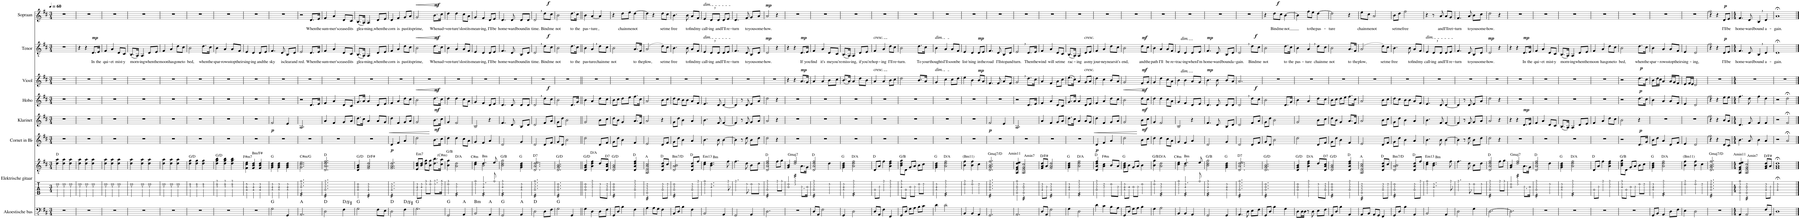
**kern	**harte	**kern	**kern	**kern	**dynam	**kern	**dynam	**kern	**dynam	**kern	**dynam	**kern	**text	**dynam	**kern	**text	**dynam
*part8	*part8	*part7	*part7	*part6	*part6	*part5	*part5	*part4	*part4	*part3	*part3	*part2	*part2	*part2	*part1	*part1	*part1
*staff9	*	*staff8	*staff7	*staff6	*staff6	*staff5	*staff5	*staff4	*staff4	*staff3	*staff3	*staff2	*staff2	*staff2	*staff1	*staff1	*staff1
*I"Akoestische bas	*	*I"Elektrische gitaar	*	*I"Cornet in Bb	*	*I"Klarinet	*	*I"Hobo	*	*I"Viool	*	*I"Tenor	*	*	*I"Sopraan	*	*
*I'Bas	*	*I'El. Git.	*	*	*	*I'Kl.	*	*	*	*I'Vl.	*	*I'T.	*	*	*I'Sop.	*	*
*	*	*stria6	*	*	*	*	*	*	*	*	*	*	*	*	*	*	*
*clefFv4	*	*	*clefGv2	*clefG2	*	*clefG2	*	*clefG2	*	*clefG2	*	*clefGv2	*	*	*clefG2	*	*
*	*	*	*	*ITrd1c2	*	*ITrd1c2	*	*	*	*	*	*	*	*	*	*	*
*k[f#c#]	*	*k[f#c#]	*k[f#c#]	*k[f#c#]	*	*k[f#c#]	*	*k[f#c#]	*	*k[f#c#]	*	*k[f#c#]	*	*	*k[f#c#]	*	*
*M3/4	*	*M3/4	*M3/4	*M3/4	*	*M3/4	*	*M3/4	*	*M3/4	*	*M3/4	*	*	*M3/4	*	*
*MM60	*	*MM60	*MM60	*MM60	*	*MM60	*	*MM60	*	*MM60	*	*MM60	*	*	*MM60	*	*
=1	=1	=1	=1	=1	=1	=1	=1	=1	=1	=1	=1	=1	=1	=1	=1	=1	=1
!	!	!	!LO:TX:a:t=D	!	!	!	!	!	!	!	!	!	!	!	!	!	!
2.r	.	4d\ 4a\	4d\ 4a\	2.r	.	2.r	.	2.r	.	2.r	.	2.r	.	.	2.r	.	.
.	.	4d\ 4a\	4d\ 4a\	.	.	.	.	.	.	.	.	.	.	.	.	.	.
.	.	4d\ 4a\	4d\ 4a\	.	.	.	.	.	.	.	.	.	.	.	.	.	.
=2	=2	=2	=2	=2	=2	=2	=2	=2	=2	=2	=2	=2	=2	=2	=2	=2	=2
2.r	.	4d\ 4a\	4d\ 4a\	2.r	.	2.r	.	2.r	.	2.r	.	4r	.	.	2.r	.	.
.	.	4d\ 4a\	4d\ 4a\	.	.	.	.	.	.	.	.	4r	.	.	.	.	.
!	!	!	!	!	!	!	!	!	!	!	!	!	!LO:LY:b	!LO:DY:a	!	!	!
.	.	4d\ 4a\	4d\ 4a\	.	.	.	.	.	.	.	.	8.D/L	In	mp	.	.	.
!	!	!	!	!	!	!	!	!	!	!	!	!	!LO:LY:b	!	!	!	!
.	.	.	.	.	.	.	.	.	.	.	.	16E/Jk	the	.	.	.	.
=3	=3	=3	=3	=3	=3	=3	=3	=3	=3	=3	=3	=3	=3	=3	=3	=3	=3
!	!	!	!	!	!	!	!	!	!	!	!	!	!LO:LY:b	!	!	!	!
2.r	.	4d\ 4a\	4d\ 4a\	2.r	.	2.r	.	2.r	.	2.r	.	4F#/	qui-	.	2.r	.	.
!	!	!	!	!	!	!	!	!	!	!	!	!	!LO:LY:b	!	!	!	!
.	.	4d\ 4a\	4d\ 4a\	.	.	.	.	.	.	.	.	4A/	-et	.	.	.	.
!	!	!	!	!	!	!	!	!	!	!	!	!	!LO:LY:b	!	!	!	!
.	.	4d\ 4a\	4d\ 4a\	.	.	.	.	.	.	.	.	8D/L	mist-	.	.	.	.
!	!	!	!	!	!	!	!	!	!	!	!	!	!LO:LY:b	!	!	!	!
.	.	.	.	.	.	.	.	.	.	.	.	8C#/J	-y	.	.	.	.
=4	=4	=4	=4	=4	=4	=4	=4	=4	=4	=4	=4	=4	=4	=4	=4	=4	=4
!	!	!	!	!	!	!	!	!	!	!	!	!	!LO:LY:b	!	!	!	!
2.r	.	4d\ 4a\	4d\ 4a\	2.r	.	2.r	.	2.r	.	2.r	.	(8.BB/L	morn-	.	2.r	.	.
.	.	.	.	.	.	.	.	.	.	.	.	16AA/Jk)	.	.	.	.	.
!	!	!	!	!	!	!	!	!	!	!	!	!	!LO:LY:b	!	!	!	!
.	.	4d\ 4a\	4d\ 4a\	.	.	.	.	.	.	.	.	4AA/	-ing	.	.	.	.
!	!	!	!	!	!	!	!	!	!	!	!	!	!LO:LY:b	!	!	!	!
.	.	4d\ 4a\	4d\ 4a\	.	.	.	.	.	.	.	.	8D/L	when	.	.	.	.
!	!	!	!	!	!	!	!	!	!	!	!	!	!LO:LY:b	!	!	!	!
.	.	.	.	.	.	.	.	.	.	.	.	8E/J	the	.	.	.	.
=5	=5	=5	=5	=5	=5	=5	=5	=5	=5	=5	=5	=5	=5	=5	=5	=5	=5
!	!	!	!	!	!	!	!	!	!	!	!	!	!LO:LY:b	!	!	!	!
2.r	.	4d\ 4a\	4d\ 4a\	2.r	.	2.r	.	2.r	.	2.r	.	4F#/	moon	.	2.r	.	.
!	!	!	!	!	!	!	!	!	!	!	!	!	!LO:LY:b	!	!	!	!
.	.	4d\ 4a\	4d\ 4a\	.	.	.	.	.	.	.	.	4A/	has	.	.	.	.
!	!	!	!	!	!	!	!	!	!	!	!	!	!LO:LY:b	!	!	!	!
.	.	4d\ 4a\	4d\ 4a\	.	.	.	.	.	.	.	.	8d\L	gone	.	.	.	.
!	!	!	!	!	!	!	!	!	!	!	!	!	!LO:LY:b	!	!	!	!
.	.	.	.	.	.	.	.	.	.	.	.	8c#\J	to	.	.	.	.
=6	=6	=6	=6	=6	=6	=6	=6	=6	=6	=6	=6	=6	=6	=6	=6	=6	=6
!	!	!	!LO:TX:a:t=G/D	!	!	!	!	!	!	!	!	!	!	!	!	!	!
!	!	!	!	!	!	!	!	!	!	!	!	!	!LO:LY:b	!	!	!	!
2.r	.	4d\ 4g\	4d\ 4g\	2.r	.	2.r	.	2.r	.	2.r	.	2B\	bed,	.	2.r	.	.
.	.	4d\ 4g\	4d\ 4g\	.	.	.	.	.	.	.	.	.	.	.	.	.	.
!	!	!	!	!	!	!	!	!	!	!	!	!	!LO:LY:b	!	!	!	!
.	.	4d\ 4g\	4d\ 4g\	.	.	.	.	.	.	.	.	8.d\L	when	.	.	.	.
!	!	!	!	!	!	!	!	!	!	!	!	!	!LO:LY:b	!	!	!	!
.	.	.	.	.	.	.	.	.	.	.	.	16c#\Jk	the	.	.	.	.
=7	=7	=7	=7	=7	=7	=7	=7	=7	=7	=7	=7	=7	=7	=7	=7	=7	=7
!	!	!	!LO:TX:a:t=G/D	!	!	!	!	!	!	!	!	!	!	!	!	!	!
!	!	!	!	!	!	!	!	!	!	!	!	!	!LO:LY:b	!	!	!	!
2.r	.	4d\ 4g\ 4b\	4d\ 4g\ 4b\	2.r	.	2.r	.	2.r	.	2.r	.	4B\	spar-	.	2.r	.	.
!	!	!	!	!	!	!	!	!	!	!	!	!	!LO:LY:b	!	!	!	!
.	.	4d\ 4g\ 4b\	4d\ 4g\ 4b\	.	.	.	.	.	.	.	.	4A/	-rows	.	.	.	.
!	!	!	!	!	!	!	!	!	!	!	!	!	!LO:LY:b	!	!	!	!
.	.	4d\ 4g\ 4b\	4d\ 4g\ 4b\	.	.	.	.	.	.	.	.	8A/L	stop	.	.	.	.
!	!	!	!	!	!	!	!	!	!	!	!	!	!LO:LY:b	!	!	!	!
.	.	.	.	.	.	.	.	.	.	.	.	8F#/J	their	.	.	.	.
=8	=8	=8	=8	=8	=8	=8	=8	=8	=8	=8	=8	=8	=8	=8	=8	=8	=8
!	!	!	!LO:TX:a:t=F#m7	!	!	!	!	!	!	!	!	!	!	!	!	!	!
!	!	!	!	!	!	!	!	!	!	!	!	!	!LO:LY:b	!	!	!	!
2.r	.	4F#\ 4c#\ 4e\	4F#\ 4c#\ 4e\	2.r	.	2.r	.	2.r	.	2.r	.	4E/	sing-	.	2.r	.	.
!	!	!	!LO:TX:a:t=Bm/F#	!	!	!	!	!	!	!	!	!	!	!	!	!	!
!	!	!	!	!	!	!	!	!	!	!	!	!	!LO:LY:b	!	!	!	!
.	.	4F#\ 4B\ 4d\	4F#/ 4B/ 4d/	.	.	.	.	.	.	.	.	4D/	-ing	.	.	.	.
!	!	!	!	!	!	!	!	!	!	!	!	!	!LO:LY:b	!	!	!	!
.	.	4F#\ 4B\ 4d\	4F#/ 4B/ 4d/	.	.	.	.	.	.	.	.	8D/L	and	.	.	.	.
!	!	!	!	!	!	!	!	!	!	!	!	!	!LO:LY:b	!	!	!	!
.	.	.	.	.	.	.	.	.	.	.	.	8E/J	the	.	.	.	.
=9	=9	=9	=9	=9	=9	=9	=9	=9	=9	=9	=9	=9	=9	=9	=9	=9	=9
!	!	!	!LO:TX:a:t=G	!	!	!	!	!	!	!	!	!	!	!	!	!	!
!	!	!	!	!	!	!	!LO:DY:b	!	!	!	!	!	!LO:LY:b	!	!	!	!
2GG\	G:maj	4G\ 4B\ 4d\	4G\ 4B\ 4d\	2.r	.	2f#/	p	2.r	.	2.r	.	4.F#/	sky	.	2.r	.	.
.	.	4G\ 4B\ 4d\	4G\ 4B\ 4d\	.	.	.	.	.	.	.	.	.	.	.	.	.	.
!	!	!	!	!	!	!	!	!	!	!	!	!	!LO:LY:b	!	!	!	!
.	.	.	.	.	.	.	.	.	.	.	.	8D/	is	.	.	.	.
!	!	!	!	!	!	!	!	!	!	!	!	!	!LO:LY:b	!	!	!	!
4GGG/	.	4G\ 4B\ 4d\	4G\ 4B\ 4d\	.	.	4e/	.	.	.	.	.	8BB/L	clear	.	.	.	.
!	!	!	!	!	!	!	!	!	!	!	!	!	!LO:LY:b	!	!	!	!
.	.	.	.	.	.	.	.	.	.	.	.	8D/J	and	.	.	.	.
=10	=10	=10	=10	=10	=10	=10	=10	=10	=10	=10	=10	=10	=10	=10	=10	=10	=10
!	!	!	!LO:TX:a:t=C#m/G	!	!	!	!	!	!	!	!	!	!	!	!	!	!
!	!	!	!	!	!	!	!	!	!	!	!	!	!LO:LY:b	!	!	!	!
2.AAA/	A:maj	2.G\ 2.c#\ 2.e\	2.G\ 2.c#\ 2.e\	2.r	.	2.A/	.	2r	.	2.r	.	2E/	red.	.	2r	.	.
!	!	!	!	!	!	!	!	!	!	!	!	!	!LO:LY:b	!	!	!LO:LY:b	!
.	.	.	.	.	.	.	.	8.d/L	.	.	.	8.D/L	When	.	8.d/L	When	.
!	!	!	!	!	!	!	!	!	!	!	!	!	!LO:LY:b	!	!	!LO:LY:b	!
.	.	.	.	.	.	.	.	16e/Jk	.	.	.	16E/Jk	the	.	16e/Jk	the	.
=11	=11	=11	=11	=11	=11	=11	=11	=11	=11	=11	=11	=11	=11	=11	=11	=11	=11
!	!	!	!LO:TX:a:t=D	!	!	!	!	!	!	!	!	!	!	!	!	!	!
!	!	!	!	!	!	!	!	!	!	!	!	!	!LO:LY:b	!	!	!LO:LY:b	!
2DD\	D:maj	2.D\ 2.A\ 2.d\ 2.f#\	2.D/ 2.A/ 2.d/ 2.f#/	2.r	.	4a/	.	4f#/	.	2.r	.	4F#/	sum-	.	4f#/	sum-	.
!	!	!	!	!	!	!	!	!	!	!	!	!	!LO:LY:b	!	!	!LO:LY:b	!
.	.	.	.	.	.	4f#/	.	4a/	.	.	.	4A/	-mer's	.	4a/	-mer's	.
!	!	!	!	!	!	!	!	!	!	!	!	!	!LO:LY:b	!	!	!LO:LY:b	!
4FF#\	D:maj/3	.	.	.	.	8g/L	.	8d/L	.	.	.	8D/L	ceased	.	8d/L	ceased	.
!	!	!	!	!	!	!	!	!	!	!	!	!	!LO:LY:b	!	!	!LO:LY:b	!
.	.	.	.	.	.	8a/J	.	8c#/J	.	.	.	8C#/J	its	.	8c#/J	its	.
=12	=12	=12	=12	=12	=12	=12	=12	=12	=12	=12	=12	=12	=12	=12	=12	=12	=12
!	!	!	!LO:TX:a:t=G/D	!	!	!	!	!	!	!	!	!	!	!	!	!	!
!	!	!	!	!	!	!	!	!	!	!	!	!	!LO:LY:b	!	!	!LO:LY:b	!
2GG\	G:maj	4D\ 4G\ 4B\	4D/ 4G/ 4B/	2.r	.	8.dd\L	.	8.g/L	.	2.r	.	(8.BB/L	glea-	.	(8.B/L	glea-	.
.	.	.	.	.	.	16cc#\Jk	.	16a/Jk	.	.	.	16AA/Jk)	.	.	16A/Jk)	.	.
!	!	!	!LO:TX:a:t=D/F#	!	!	!	!	!	!	!	!	!	!	!	!	!	!
!	!	!	!	!	!	!	!	!	!	!	!	!	!LO:LY:b	!	!	!LO:LY:b	!
.	.	2F#\ 2A\ 2d\	2F#/ 2A/ 2d/	.	.	4a/	.	4a/	.	.	.	4AA/	-ming,	.	4A/	-ming,	.
!	!	!	!	!	!	!	!	!	!	!	!	!	!LO:LY:b	!	!	!LO:LY:b	!
8FF#\L	.	.	.	.	.	8a/L	.	8d/L	.	.	.	8D/L	when	.	8d/L	when	.
!	!	!	!	!	!	!	!	!	!	!	!	!	!LO:LY:b	!	!	!LO:LY:b	!
8EE\J	.	.	.	.	.	8g/J	.	8e/J	.	.	.	8E/J	the	.	8e/J	the	.
=13	=13	=13	=13	=13	=13	=13	=13	=13	=13	=13	=13	=13	=13	=13	=13	=13	=13
!	!	!	!	!	!LO:HP:b	!	!	!	!	!	!	!	!LO:LY:b	!	!	!LO:LY:b	!
!	!	!	!	!	!LO:DY:n=1:b	!	!	!	!	!	!	!	!	!	!	!	!
2DD\	D:maj	2.F#\ 2.A\ 2.d\	2.F#/ 2.A/ 2.d/	4d/	< p	4dd\	.	4f#/	.	2.r	.	4F#/	corn	.	4d/	corn	.
!	!	!	!	!	!	!	!	!	!	!	!	!	!LO:LY:b	!	!	!LO:LY:b	!
.	.	.	.	4f#/	.	4f#/	.	4a/	.	.	.	4A/	is	.	4f#/	is	.
!	!	!	!	!	!	!	!	!	!	!	!	!	!LO:LY:b	!	!	!LO:LY:b	!
4FF#\	D:maj/3	.	.	4a/	.	8g/L	.	8dd\L	.	.	.	8d\L	past	.	8g/L	past	.
!	!	!	!	!	!	!	!	!	!	!	!	!	!LO:LY:b	!	!	!LO:LY:b	!
.	.	.	.	.	.	8a/J	.	8cc#\J	.	.	.	8c#\J	its	.	8a/J	its	.
.	.	.	.	.	[	.	.	.	.	.	.	.	.	.	.	.	.
=14	=14	=14	=14	=14	=14	=14	=14	=14	=14	=14	=14	=14	=14	=14	=14	=14	=14
!	!	!	!LO:TX:a:t=Em7	!	!	!	!	!	!	!	!	!	!	!	!	!	!
!	!	!	!	!	!	!	!	!	!LO:HP:b	!	!	!	!LO:LY:b	!LO:HP:b	!	!LO:LY:b	!LO:HP:b
2.GG\	G:maj	8E\ 8B\ 8d\L	8E/ 8B/ 8d/L	2dd\	.	2g/	.	2b\	<	2.r	.	2B\	prime,	<	2g/	prime,	<
.	.	8B\ 8d\J	8B/ 8d/J	.	.	.	.	.	.	.	.	.	.	.	.	.	.
.	.	8d\ 8g\L	8d\ 8g\L	.	.	.	.	.	.	.	.	.	.	.	.	.	.
.	.	8B\ 8g\J	8B\ 8g\J	.	.	.	.	.	.	.	.	.	.	.	.	.	.
!	!	!	!	!	!LO:DY:a	!	!LO:DY:a	!	!LO:DY:a	!	!	!	!LO:LY:b	!LO:DY:a	!	!LO:LY:b	!LO:DY:a
.	.	8.d\ 8.b\L	8.d\ 8.b\L	8.b\L	mf	8.b\L	mf	8.dd\L	mf	.	.	8.d\L	When	mf	8.b\L	When	mf
!	!	!	!LO:TX:a:t=(C#m)	!	!	!	!	!	!	!	!	!	!	!	!	!	!
!	!	!	!	!	!	!	!	!	!	!	!	!	!LO:LY:b	!	!	!LO:LY:b	!
.	.	16c#\ 16a\Jk	16c#\ 16a\Jk	16cc#\Jk	.	16cc#\Jk	.	16cc#\Jk	[	.	.	16c#\Jk	ad-	[	16cc#\Jk	ad-	[
=15	=15	=15	=15	=15	=15	=15	=15	=15	=15	=15	=15	=15	=15	=15	=15	=15	=15
!	!	!	!LO:TX:a:t=G/B	!	!	!	!	!	!	!	!	!	!	!	!	!	!
!	!	!	!	!	!	!	!	!	!	!	!	!	!LO:LY:b	!	!	!LO:LY:b	!
2GGG/	G:maj	4B\ 4g\	4B\ 4g\	4dd\	.	4g/	.	4dd\	.	2.r	.	4B\	-ven-	.	4dd\	-ven-	.
!	!	!	!LO:TX:a:t=D/A	!	!	!	!	!	!	!	!	!	!	!	!	!	!
!	!	!	!	!	!	!	!	!	!	!	!	!	!LO:LY:b	!	!	!LO:LY:b	!
.	.	2A\ 2d\	2A\ 2d\	4dd\	.	2f#/	.	4dd\	.	.	.	4A/	-ture's	.	4dd\	-ture's	.
!	!	!	!	!	!	!	!	!	!	!	!	!	!LO:LY:b	!	!	!LO:LY:b	!
4AAA/	A:maj	.	.	8cc#\L	.	.	.	8cc#\L	.	.	.	8A/L	lost	.	8cc#\L	lost	.
!	!	!	!	!	!	!	!	!	!	!	!	!	!LO:LY:b	!	!	!LO:LY:b	!
.	.	.	.	8a\J	.	.	.	8a\J	.	.	.	8F#/J	its	.	8a\J	its	.
=16	=16	=16	=16	=16	=16	=16	=16	=16	=16	=16	=16	=16	=16	=16	=16	=16	=16
*	*	*^	*^	*	*	*	*	*	*	*	*	*	*	*	*	*	*
!	!	!	!	!LO:TX:a:t=C#m	!	!	!	!	!	!	!	!	!	!	!	!	!	!	!
!	!LO:H:kt=m	!	!	!	!	!	!	!	!	!	!	!	!	!	!LO:LY:b	!	!	!LO:LY:b	!
2BBB/	B:min	4ryy	4c#\ 4e\	4ryy	4c#\ 4e\	4g/	.	2B/	.	4g/	.	2.r	.	4E/	mean-	.	4g/	mean-	.
!	!	!	!	!LO:TX:a:t=Bm	!	!	!	!	!	!	!	!	!	!	!	!	!	!	!
!	!	!	!	!	!	!	!	!	!	!	!	!	!	!	!LO:LY:b	!	!	!LO:LY:b	!
.	.	4.d/	2B\	4.d/	2B\	4f#/	.	.	.	4f#/	.	.	.	4D/	-ing,	.	4f#/	-ing,	.
!	!	!	!	!	!	!	!	!	!	!	!	!	!	!	!LO:LY:b	!	!	!LO:LY:b	!
4AAA/	A:maj	.	.	.	.	4a/	.	4r	.	8d/L	.	.	.	8D/L	I'll	.	8d/L	I'll	.
!	!	!	!	!	!	!	!	!	!	!	!	!	!	!	!LO:LY:b	!	!	!LO:LY:b	!
.	.	8e/	.	8e/	.	.	.	.	.	8e/J	.	.	.	8E/J	be	.	8e/J	be	.
*	*	*v	*v	*	*	*	*	*	*	*	*	*	*	*	*	*	*	*	*
*	*	*	*v	*v	*	*	*	*	*	*	*	*	*	*	*	*	*	*
=17	=17	=17	=17	=17	=17	=17	=17	=17	=17	=17	=17	=17	=17	=17	=17	=17	=17
!	!	!	!LO:TX:a:t=G/B	!	!	!	!	!	!	!	!	!	!	!	!	!	!
!	!	!	!	!	!	!	!	!	!	!	!	!	!LO:LY:b	!	!	!LO:LY:b	!
2GGG/	G:maj	2B\ 2d\ 2g\	2B\ 2d\ 2g\	2d/	.	4.f#/	.	4.d/	.	2.r	.	4.F#/	home-	.	4.d/	home-	.
!	!	!	!	!	!	!	!	!	!	!	!	!	!LO:LY:b	!	!	!LO:LY:b	!
.	.	.	.	.	.	8d/	.	8d/	.	.	.	8D/	-ward	.	8d/	-ward	.
!	!	!	!LO:TX:a:t=G	!	!	!	!	!	!	!	!	!	!	!	!	!	!
!	!	!	!	!	!	!	!	!	!	!	!	!	!LO:LY:b	!	!	!LO:LY:b	!
4AAA/	A:maj	4G\ 4B\ 4d\	4G\ 4B\ 4d\	4g/	.	8B/L	.	8d/L	.	.	.	8BB/L	bound	.	8d/L	bound	.
!	!	!	!	!	!	!	!	!	!	!	!	!	!LO:LY:b	!	!	!LO:LY:b	!
.	.	.	.	.	.	8d/J	.	8d/J	.	.	.	8D/J	in	.	8d/J	in	.
=18	=18	=18	=18	=18	=18	=18	=18	=18	=18	=18	=18	=18	=18	=18	=18	=18	=18
!	!	!	!LO:TX:a:t=D7	!	!	!	!	!	!	!	!	!	!	!	!	!	!
!	!	!	!	!	!	!	!	!	!	!	!	!	!LO:LY:b	!	!	!LO:LY:b	!
2DD\	D:maj	2.D\ 2.A\ 2.d\ 2.e\	2.D/ 2.A/ 2.d/ 2.e/	2d/	.	2d/	.	2d,/	.	2.r	.	2D,/	time.	.	2d,/	time.	.
!	!	!	!	!	!	!	!	!	!LO:DY:a	!	!	!	!LO:LY:b	!LO:DY:a	!	!LO:LY:b	!LO:DY:a
8DD\L	.	.	.	8d/L	.	8f#/L	.	8dd\L	f	.	.	8d\L	Bind	f	8dd\L	Bind	f
!	!	!	!	!	!	!	!	!	!	!	!	!	!LO:LY:b	!	!	!LO:LY:b	!
8FF#\J	.	.	.	8f#/J	.	8a/J	.	8cc#\J	.	.	.	8c#\J	me	.	8cc#\J	me	.
=19	=19	=19	=19	=19	=19	=19	=19	=19	=19	=19	=19	=19	=19	=19	=19	=19	=19
!	!	!	!LO:TX:a:t=G/D	!	!	!	!	!	!	!	!	!	!	!	!	!	!
!	!	!	!	!	!	!	!	!	!	!	!	!	!LO:LY:b	!	!	!LO:LY:b	!
2GG\	G:maj	2.D\ 2.G\ 2.B\	2.D/ 2.G/ 2.B/	8g/L	.	8g\L	.	2b\	.	2.r	.	2B\	not	.	2b\	not	.
.	.	.	.	8d/J	.	8dd\J	.	.	.	.	.	.	.	.	.	.	.
.	.	.	.	2b\	.	2b\	.	.	.	.	.	.	.	.	.	.	.
!	!	!	!	!	!	!	!	!	!	!	!	!	!LO:LY:b	!	!	!LO:LY:b	!
4GGG/	.	.	.	.	.	.	.	8.d/L	.	.	.	8.d\L	to	.	8.dd\L	to	.
!	!	!	!	!	!	!	!	!	!	!	!	!	!LO:LY:b	!	!	!LO:LY:b	!
.	.	.	.	.	.	.	.	16g/Jk	.	.	.	16c#\Jk	the	.	16cc#\Jk	the	.
=20||	=20||	=20||	=20||	=20||	=20||	=20||	=20||	=20||	=20||	=20||	=20||	=20||	=20||	=20||	=20||	=20||	=20||
!	!	!	!LO:TX:a:t=G/D	!	!	!	!	!	!	!	!	!	!	!	!	!	!
!	!	!	!	!	!	!	!	!	!	!	!	!	!LO:LY:b	!	!	!LO:LY:b	!
4GG\	.	4D\ 4G\ 4B\	4D/ 4G/ 4B/	2dd\	.	2g/	.	4b\	.	2.r	.	4B\	pas-	.	4b\	pas-	.
!	!	!	!LO:TX:a:t=D/A	!	!	!	!	!	!	!	!	!	!	!	!	!	!
!	!	!	!	!	!	!	!	!	!	!	!	!	!LO:LY:b	!	!	!LO:LY:b	!
4DD\	.	4A\ 4d\ 4f#\	4A\ 4d\ 4f#\	.	.	.	.	4a/	.	.	.	4A,/	-ture	.	[4a/	ture	.
!	!	!	!	!	!	!	!	!	!	!	!	!	!LO:LY:b	!	!	!	!
8DD\L	.	8d\L	8d/L	8d/L	.	8b\L	.	8dd\L	.	.	.	8d\L	chain	.	4a/]	.	.
!	!	!	!LO:TX:a:t=D7	!	!	!	!	!	!	!	!	!	!	!	!	!	!
!	!	!	!	!	!	!	!	!	!	!	!	!	!LO:LY:b	!	!	!	!
8FF#\J	.	8D\ 8A\ 8c#\J	8D/ 8A/ 8c#/J	8f#/J	.	8cc#\J	.	8cc#\J	.	.	.	8c#\J	me	.	.	.	.
=21	=21	=21	=21	=21	=21	=21	=21	=21	=21	=21	=21	=21	=21	=21	=21	=21	=21
!	!	!	!LO:TX:a:t=G/D	!	!	!	!	!	!	!	!	!	!	!	!	!	!
!	!	!	!	!	!	!	!	!	!	!	!	!	!LO:LY:b	!	!	!	!
8GGG/L	.	2D\ 2G\ 2B\	2D/ 2G/ 2B/	8g\L	.	8dd\L	.	8b\L	.	2.r	.	2B\	not	.	4r	.	.
8DD/J	.	.	.	8dd\J	.	8b\J	.	8cc#\J	.	.	.	.	.	.	.	.	.
!	!	!	!	!	!	!	!	!	!	!	!	!	!	!	!	!LO:LY:b	!
4BB\	.	.	.	4b\	.	4g/	.	8dd\L	.	.	.	.	.	.	8dd\L	chain	.
!	!	!	!	!	!	!	!	!	!	!	!	!	!	!	!	!LO:LY:b	!
.	.	.	.	.	.	.	.	8ee\J	.	.	.	.	.	.	8ee\J	me	.
!	!	!	!LO:TX:a:t=D	!	!	!	!	!	!	!	!	!	!	!	!	!	!
!	!	!	!	!	!	!	!	!	!	!	!	!	!LO:LY:b	!	!	!LO:LY:b	!
4FF#\	.	4D\ 4A\ 4d\ 4f#\	4D/ 4A/ 4d/ 4f#/	4f#/	.	8.a/L	.	8.ff#\L	.	.	.	8.A/L	to	.	[4dd\	not	.
!	!	!	!	!	!	!	!	!	!	!	!	!	!LO:LY:b	!	!	!	!
.	.	.	.	.	.	16f#/Jk	.	16cc#\Jk	.	.	.	16F#/Jk	the	.	.	.	.
=22	=22	=22	=22	=22	=22	=22	=22	=22	=22	=22	=22	=22	=22	=22	=22	=22	=22
!	!	!	!LO:TX:a:t=A	!	!	!	!	!	!	!	!	!	!	!	!	!	!
!	!	!	!	!	!	!	!	!	!	!	!	!	!LO:LY:b	!	!	!	!
4AA\	.	2AA\ 2E\ 2A\ 2c#\	2AA/ 2E/ 2A/ 2c#/	2e/	.	2a/	.	2a/	.	2.r	.	(2A/	plow,	.	4dd\]	.	.
8AA\L	.	.	.	.	.	.	.	.	.	.	.	.	.	.	4r	.	.
8GG\J	.	.	.	.	.	.	.	.	.	.	.	.	.	.	.	.	.
!	!	!	!LO:TX:a:t=D	!	!	!	!	!	!	!	!	!	!	!	!	!	!
!	!	!	!	!	!	!	!	!	!	!	!	!	!LO:LY:b	!	!	!LO:LY:b	!
4FF#\	.	8D\ 8A\ 8d\L	8D/ 8A/ 8d/L	8d/L	.	4r	.	8b\L	.	.	.	8d\L)	set	.	8dd\L	set	.
!	!	!	!	!	!	!	!	!	!	!	!	!	!LO:LY:b	!	!	!LO:LY:b	!
.	.	8c#\J	8c#/J	8f#/J	.	.	.	8cc#\J	.	.	.	8c#\J	me	.	8cc#\J	me	.
=23	=23	=23	=23	=23	=23	=23	=23	=23	=23	=23	=23	=23	=23	=23	=23	=23	=23
!	!	!	!LO:TX:a:t=Bm7/D	!	!	!	!	!	!	!	!	!	!	!	!	!	!
!	!	!	!	!	!	!	!	!	!	!	!	!	!LO:LY:b	!	!	!LO:LY:b	!
8BBB/L	.	2D\ 2A\ 2B\	2D/ 2A/ 2B/	8g\L	.	8g\L	.	8dd\L	.	2.r	.	4.B\	free	.	4.b\	free	.
8DD/J	.	.	.	8dd\J	.	8dd\J	.	8cc#\J	.	.	.	.	.	.	.	.	.
4BB\	.	.	.	4b\	.	4b\	.	8b\L	.	.	.	.	.	.	.	.	.
!	!	!	!	!	!	!	!	!	!	!	!	!	!LO:LY:b	!	!	!LO:LY:b	!
.	.	.	.	.	.	.	.	8b\J	.	.	.	8B\	to	.	8b\	to	.
!	!	!	!LO:TX:a:t=D	!	!	!	!	!	!	!	!	!	!	!	!	!	!
!	!	!	!	!	!	!	!	!	!	!	!	!	!LO:LY:b	!	!	!LO:LY:b	!
4FF#\	.	8D\ 8A\ 8d\L	8D/ 8A/ 8d/L	4a/	.	4a/	.	8a/L	.	.	.	8A/L	find	.	8a/L	find	.
!	!	!	!	!	!	!	!	!	!	!	!	!	!LO:LY:b	!	!	!LO:LY:b	!
.	.	8f#\J	8f#/J	.	.	.	.	8f#/J	.	.	.	8F#/J	my	.	8f#/J	my	.
=24	=24	=24	=24	=24	=24	=24	=24	=24	=24	=24	=24	=24	=24	=24	=24	=24	=24
!	!	!	!	!	!	!	!	!	!	!	!	!	!	!	!LO:TX:a:i:t=dim.	!	!
!	!	!	!	!	!	!	!	!	!	!	!	!LO:TX:a:i:t=dim.	!	!	!	!	!
!	!	!	!LO:TX:a:t=Em13	!	!	!	!	!	!	!	!	!	!	!	!	!	!
!	!	!	!	!	!	!	!	!	!	!	!	!	!LO:LY:b	!	!	!LO:LY:b	!
2BBB/	.	4c#\ 4e\	4c#\ 4e\	4.b\	.	4.b\	.	4.e/	.	2.r	.	4E/	call-	.	4e/	call-	.
!	!	!	!LO:TX:a:t=Bm	!	!	!	!	!	!	!	!	!	!	!	!	!	!
!	!	!	!	!	!	!	!	!	!	!	!	!	!LO:LY:b	!	!	!LO:LY:b	!
.	.	4.B\ 4.d\	4.B\ 4.d\	.	.	.	.	.	.	.	.	8D,/L	-ing	.	8d,/L	-ing	.
!	!	!	!	!	!	!	!	!	!	!	!	!	!LO:LY:b	!	!	!LO:LY:b	!
.	.	.	.	8b\	.	8f#/	.	8d/	.	.	.	8D/J	and	.	8d/J	and	.
!	!	!	!	!	!	!	!	!	!	!	!	!	!LO:LY:b	!	!	!LO:LY:b	!
4AAA/	.	.	.	[4b\	.	[4f#/	.	[4d/	.	.	.	8D/L	I'll	.	8d/L	I'll	.
!	!	!	!	!	!	!	!	!	!	!	!	!	!LO:LY:b	!	!	!LO:LY:b	!
.	.	8f#\	8f#\	.	.	.	.	.	.	.	.	8E/J	re-	.	8e/J	re-	.
=25	=25	=25	=25	=25	=25	=25	=25	=25	=25	=25	=25	=25	=25	=25	=25	=25	=25
!	!	!	!	!	!	!	!	!	!	!	!	!	!LO:LY:b	!	!	!LO:LY:b	!
2GGG/	.	4.f#\	4.f#\	4b\]	.	4f#/]	.	4d/]	.	2.r	.	4.F#/	-turn	.	4.d/	-turn	.
.	.	.	.	8r	.	8r	.	8r	.	.	.	.	.	.	.	.	.
!	!	!	!	!	!	!	!	!	!	!	!	!	!LO:LY:b	!	!	!LO:LY:b	!
.	.	8d\	8d\	8dd\	.	8f#/	.	8d/	.	.	.	8D/	to	.	8f#/	to	.
!	!	!	!	!	!	!	!	!	!	!	!	!	!LO:LY:b	!	!	!LO:LY:b	!
4AAA/	.	8B\L	8B\L	8b\L	.	8g/L	.	8e/L	.	.	.	8BB/L	you	.	8g/L	you	.
!	!	!	!	!	!	!	!	!	!	!	!	!	!LO:LY:b	!	!	!LO:LY:b	!
.	.	8d\J	8d\J	8dd\J	.	8a/J	.	8a/J	.	.	.	8D/J	some-	.	8a/J	some-	.
=26	=26	=26	=26	=26	=26	=26	=26	=26	=26	=26	=26	=26	=26	=26	=26	=26	=26
!	!	!	!LO:TX:a:t=D	!	!	!	!	!	!	!	!	!	!	!	!	!	!
!	!	!	!	!	!	!	!	!	!	!	!	!	!LO:LY:b	!LO:DY:a	!	!LO:LY:b	!LO:DY:a
2.DD\	.	2D\ 2A\ 2d\ 2f#\	2D/ 2A/ 2d/ 2f#/	2dd\	.	2a/	.	2dd\	.	2.r	.	2D/	-how.	mp	2a/	-how.	mp
.	.	8f#\L	8f#\L	4r	.	4r	.	4r	.	.	.	4r	.	.	4r	.	.
.	.	8g\J	8g\J	.	.	.	.	.	.	.	.	.	.	.	.	.	.
=27	=27	=27	=27	=27	=27	=27	=27	=27	=27	=27	=27	=27	=27	=27	=27	=27	=27
*	*	*^	*^	*	*	*	*	*	*	*	*	*	*	*	*	*	*
!	!	!	!	!LO:TX:a:t=Gmaj7	!	!	!	!	!	!	!	!	!	!	!	!	!	!	!
2.r	.	4G/ 4B/	2ryy	4G/ 4B/	2ryy	2.r	.	2.r	.	2.r	.	4r	.	4r	.	.	2.r	.	.
.	.	2d/ 2f#/	.	2d/ 2f#/	.	.	.	.	.	.	.	4r	.	4r	.	.	.	.	.
!	!	!	!	!	!	!	!	!	!	!	!	!	!LO:DY:a	!	!LO:LY:b	!LO:DY:a	!	!	!
.	.	.	8.A\L	.	8.A\L	.	.	.	.	.	.	8.a/L	mp	8.D/L	If	mp	.	.	.
!	!	!	!	!	!	!	!	!	!	!	!	!	!	!	!LO:LY:b	!	!	!	!
.	.	.	16G\Jk	.	16G\Jk	.	.	.	.	.	.	16g/Jk	.	16E/Jk	you	.	.	.	.
=28	=28	=28	=28	=28	=28	=28	=28	=28	=28	=28	=28	=28	=28	=28	=28	=28	=28	=28	=28
!	!	!	!	!LO:TX:a:t=D	!	!	!	!	!	!	!	!	!	!	!	!	!	!	!
!	!	!	!	!	!	!	!	!	!	!	!	!	!	!	!LO:LY:b	!	!	!	!
*	*	*v	*v	*	*	*	*	*	*	*	*	*	*	*	*	*	*	*	*
*	*	*	*v	*v	*	*	*	*	*	*	*	*	*	*	*	*	*	*
8DD/L	.	2D\ 2A\ 2d\ 2f#\	2D/ 2A/ 2d/ 2f#/	2.r	.	2.r	.	2.r	.	4a/	.	4F#/	find	.	2.r	.	.
8AAA/J	.	.	.	.	.	.	.	.	.	.	.	.	.	.	.	.	.
!	!	!	!	!	!	!	!	!	!	!	!	!	!LO:LY:b	!	!	!	!
2FF#\	.	.	.	.	.	.	.	.	.	4a/	.	4A/	it's	.	.	.	.
!	!	!	!	!	!	!	!	!	!	!	!	!	!LO:LY:b	!	!	!	!
.	.	4d\	4d\	.	.	.	.	.	.	8b\L	.	8D/L	me	.	.	.	.
!	!	!	!	!	!	!	!	!	!	!	!	!	!LO:LY:b	!	!	!	!
.	.	.	.	.	.	.	.	.	.	8cc#\J	.	8C#/J	you're	.	.	.	.
=29	=29	=29	=29	=29	=29	=29	=29	=29	=29	=29	=29	=29	=29	=29	=29	=29	=29
!	!	!	!LO:TX:a:t=G	!	!	!	!	!	!	!	!	!	!	!	!	!	!
!	!	!	!	!	!	!	!	!	!	!	!	!	!LO:LY:b	!	!	!	!
4GGG/	.	4G\ 4B\ 4d\	4G\ 4B\ 4d\	2.r	.	2.r	.	2.r	.	(8.b/L	.	(8.BB/L	miss-	.	2.r	.	.
.	.	.	.	.	.	.	.	.	.	16a/Jk)	.	16AA/Jk)	.	.	.	.	.
!	!	!	!LO:TX:a:t=D/A	!	!	!	!	!	!	!	!	!	!	!	!	!	!
!	!	!	!	!	!	!	!	!	!	!	!	!	!LO:LY:b	!	!	!	!
2DD\	.	2A\ 2d\ 2f#\	2A\ 2d\ 2f#\	.	.	.	.	.	.	4a/	.	4AA/	-ing,	.	.	.	.
!	!	!	!	!	!	!	!	!	!	!	!	!	!LO:LY:b	!	!	!	!
.	.	.	.	.	.	.	.	.	.	8dd\L	.	8D/L	if	.	.	.	.
!	!	!	!	!	!	!	!	!	!	!	!	!	!LO:LY:b	!	!	!	!
.	.	.	.	.	.	.	.	.	.	8b\J	.	8E/J	you're	.	.	.	.
=30	=30	=30	=30	=30	=30	=30	=30	=30	=30	=30	=30	=30	=30	=30	=30	=30	=30
!	!	!	!	!	!	!	!	!	!	!	!	!LO:TX:a:i:t=cresc.	!	!	!	!	!
!	!	!	!	!	!	!	!	!	!	!LO:TX:a:i:t=cresc.	!	!	!	!	!	!	!
!	!	!	!LO:TX:a:t=D	!	!	!	!	!	!	!	!	!	!	!	!	!	!
!	!	!	!	!	!	!	!	!	!	!	!	!	!LO:LY:b	!	!	!	!
8DD/L	.	8D\L	8D/L	2.r	.	2.r	.	2.r	.	4a/	.	4F#/	hop-	.	2.r	.	.
8AAA/J	.	8A\J	8A/J	.	.	.	.	.	.	.	.	.	.	.	.	.	.
!	!	!	!	!	!	!	!	!	!	!	!	!	!LO:LY:b	!	!	!	!
4FF#\	.	4f#\	4f#\	.	.	.	.	.	.	4a/	.	4A/	-ing	.	.	.	.
!	!	!	!	!	!	!	!	!	!	!	!	!	!LO:LY:b	!	!	!	!
4FFF#/	.	4A\ 4d\ 4f#\	4A\ 4d\ 4f#\	.	.	.	.	.	.	8b\L	.	8d\L	I'll	.	.	.	.
!	!	!	!	!	!	!	!	!	!	!	!	!	!LO:LY:b	!	!	!	!
.	.	.	.	.	.	.	.	.	.	8cc#\J	.	8c#\J	re-	.	.	.	.
=31	=31	=31	=31	=31	=31	=31	=31	=31	=31	=31	=31	=31	=31	=31	=31	=31	=31
!	!	!	!LO:TX:a:t=G/B	!	!	!	!	!	!	!	!	!	!	!	!	!	!
!	!	!	!	!	!	!	!	!	!	!	!	!	!LO:LY:b	!	!	!	!
8GGG/L	.	8B\ 8d\ 8g\L	8B\ 8d\ 8g\L	2.r	.	2.r	.	2.r	.	2dd\	.	2B\	-turn.	.	2.r	.	.
8DD/J	.	8D\J	8D\J	.	.	.	.	.	.	.	.	.	.	.	.	.	.
8GG\L	.	8G\L	8G/L	.	.	.	.	.	.	.	.	.	.	.	.	.	.
8AA\J	.	8A\J	8A/J	.	.	.	.	.	.	.	.	.	.	.	.	.	.
!	!	!	!	!	!	!	!	!	!	!	!	!	!LO:LY:b	!	!	!	!
8BB\L	.	8B\L	8B\L	.	.	.	.	.	.	8.b/L	.	8.d\L	To	.	.	.	.
8C#\J	.	8c#\J	8c#\J	.	.	.	.	.	.	.	.	.	.	.	.	.	.
!	!	!	!	!	!	!	!	!	!	!	!	!	!LO:LY:b	!	!	!	!
.	.	.	.	.	.	.	.	.	.	16a/Jk	.	16c#\Jk	your	.	.	.	.
=32	=32	=32	=32	=32	=32	=32	=32	=32	=32	=32	=32	=32	=32	=32	=32	=32	=32
!	!	!	!	!	!	!	!	!	!	!	!	!LO:TX:a:i:t=dim.	!	!	!	!	!
!	!	!	!	!	!	!	!	!	!	!LO:TX:a:i:t=dim.	!	!	!	!	!	!	!
!	!	!	!LO:TX:a:t=G	!	!	!	!	!	!	!	!	!	!	!	!	!	!
!	!	!	!	!	!	!	!	!	!	!	!	!	!LO:LY:b	!	!	!	!
4D\	.	4G\ 4B\ 4d\	4G\ 4B\ 4d\	2.r	.	2.r	.	2.r	.	4g/	.	4B\	thoughts	.	2.r	.	.
!	!	!	!LO:TX:a:t=D/A	!	!	!	!	!	!	!	!	!	!	!	!	!	!
!	!	!	!	!	!	!	!	!	!	!	!	!	!LO:LY:b	!	!	!	!
2D\	.	2A\ 2d\ 2f#\	2A\ 2d\ 2f#\	.	.	.	.	.	.	4cc#\	.	4A/	I'll	.	.	.	.
!	!	!	!	!	!	!	!	!	!	!	!	!	!LO:LY:b	!	!	!	!
.	.	.	.	.	.	.	.	.	.	8cc#\L	.	8A/L	soon	.	.	.	.
!	!	!	!	!	!	!	!	!	!	!	!	!	!LO:LY:b	!	!	!	!
.	.	.	.	.	.	.	.	.	.	8dd\J	.	8F#/J	be	.	.	.	.
=33	=33	=33	=33	=33	=33	=33	=33	=33	=33	=33	=33	=33	=33	=33	=33	=33	=33
!	!	!	!LO:TX:a:t=(Bm11)	!	!	!	!	!	!	!	!	!	!	!	!	!	!
!	!	!	!	!	!	!	!	!	!	!	!	!	!LO:LY:b	!	!	!	!
4BBB/	.	4B\ 4f#\	4B\ 4f#\	2.r	.	2.r	.	2.r	.	4ee\	.	4E/	list-	.	2.r	.	.
!	!	!	!	!	!	!	!	!	!	!	!	!	!LO:LY:b	!	!	!	!
4BBB/	.	4B\ 4f#\	4B\ 4f#\	.	.	.	.	.	.	4b\	.	4D/	-'ning	.	.	.	.
!	!	!	!	!	!	!	!	!	!	!	!LO:DY:a	!	!LO:LY:b	!LO:DY:a	!	!	!
4AAA/	.	4c#\	4c#\	.	.	.	.	.	.	8b/L	mp	8D/L	in	mp	.	.	.
!	!	!	!	!	!	!	!	!	!	!	!	!	!LO:LY:b	!	!	!	!
.	.	.	.	.	.	.	.	.	.	8a/J	.	8E/J	the	.	.	.	.
=34	=34	=34	=34	=34	=34	=34	=34	=34	=34	=34	=34	=34	=34	=34	=34	=34	=34
!	!	!	!LO:TX:a:t=Gmaj7/D	!	!	!	!	!	!	!	!	!	!	!	!	!	!
!	!	!	!	!	!	!	!LO:DY:b	!	!	!	!	!	!LO:LY:b	!	!	!	!
2.GGG/	.	2.D\ 2.G\ 2.B\ 2.f#\	2.D/ 2.G/ 2.B/ 2.f#/	2.r	.	2f#/	p	2.r	.	4.f#/	.	4.F#/	road	.	2.r	.	.
!	!	!	!	!	!	!	!	!	!	!	!	!	!LO:LY:b	!	!	!	!
.	.	.	.	.	.	.	.	.	.	8f#/	.	8D/	I'll	.	.	.	.
!	!	!	!	!	!	!	!	!	!	!	!	!	!LO:LY:b	!	!	!	!
.	.	.	.	.	.	4e/	.	.	.	8a/L	.	8BB/L	stop	.	.	.	.
!	!	!	!	!	!	!	!	!	!	!	!	!	!LO:LY:b	!	!	!	!
.	.	.	.	.	.	.	.	.	.	8f#/J	.	8D/J	and	.	.	.	.
=35	=35	=35	=35	=35	=35	=35	=35	=35	=35	=35	=35	=35	=35	=35	=35	=35	=35
!	!	!	!LO:TX:a:t=Amin11	!	!	!	!	!	!	!	!	!	!	!	!	!	!
!	!	!	!	!	!	!	!	!	!	!	!	!	!LO:LY:b	!	!	!	!
2.AAA/	.	4AA\ 4E\ 4G\ 4d\ 4e\	4AA/ 4E/ 4G/ 4d/ 4e/	2.r	.	2.A/	.	2r	.	2g,/	.	2E,/	turn.	.	2.r	.	.
!	!	!	!LO:TX:a:t=Amin7	!	!	!	!	!	!	!	!	!	!	!	!	!	!
.	.	2AA\ 2E\ 2G\ 2c#\	2AA/ 2E/ 2G/ 2c#/	.	.	.	.	.	.	.	.	.	.	.	.	.	.
!	!	!	!	!	!	!	!	!	!	!	!	!	!LO:LY:b	!	!	!	!
.	.	.	.	.	.	.	.	8.d/L	.	8.dd\L	.	8.D/L	Then	.	.	.	.
!	!	!	!	!	!	!	!	!	!	!	!	!	!LO:LY:b	!	!	!	!
.	.	.	.	.	.	.	.	16e/Jk	.	16cc#\Jk	.	16E/Jk	the	.	.	.	.
=36	=36	=36	=36	=36	=36	=36	=36	=36	=36	=36	=36	=36	=36	=36	=36	=36	=36
!	!	!	!LO:TX:a:t=D/F#	!	!	!	!	!	!	!	!	!	!	!	!	!	!
!	!	!	!	!	!	!	!	!	!	!	!	!	!LO:LY:b	!	!	!	!
8DD/L	.	8F#\ 8A\ 8d\L	8F#/ 8A/ 8d/L	2.r	.	4a/	.	4f#/	.	4a/	.	4F#/	wind	.	2.r	.	.
8AAA/J	.	8A\J	8A/J	.	.	.	.	.	.	.	.	.	.	.	.	.	.
!	!	!	!	!	!	!	!	!	!	!	!	!	!LO:LY:b	!	!	!	!
2FF#\	.	2F#\ 2A\ 2d\	2F#/ 2A/ 2d/	.	.	4f#/	.	4a/	.	4f#/	.	4A/	will	.	.	.	.
!	!	!	!	!	!	!	!	!	!	!	!	!	!LO:LY:b	!	!	!	!
.	.	.	.	.	.	8g/L	.	8d/L	.	8a\L	.	8D/L	set	.	.	.	.
!	!	!	!	!	!	!	!	!	!	!	!	!	!LO:LY:b	!	!	!	!
.	.	.	.	.	.	8a/J	.	8c#/J	.	8cc#\J	.	8C#/J	me	.	.	.	.
=37	=37	=37	=37	=37	=37	=37	=37	=37	=37	=37	=37	=37	=37	=37	=37	=37	=37
!	!	!	!LO:TX:a:t=G	!	!	!	!	!	!	!	!	!	!	!	!	!	!
!	!	!	!	!	!	!	!	!	!	!	!	!	!LO:LY:b	!	!	!	!
4GG\	.	4G\ 4B\ 4d\	4G\ 4B\ 4d\	2.r	.	8.dd\L	.	8.g/L	.	(8.ee\L	.	(8.BB/L	rac-	.	2.r	.	.
.	.	.	.	.	.	16cc#\Jk	.	16a/Jk	.	16cc#\Jk)	.	16AA/Jk)	.	.	.	.	.
!	!	!	!LO:TX:a:t=D/A	!	!	!	!	!	!	!	!	!	!	!	!	!	!
!	!	!	!	!	!	!	!	!	!	!	!	!	!LO:LY:b	!	!	!	!
2DD\	.	2A\ 2d\ 2f#\	2A\ 2d\ 2f#\	.	.	4a/	.	4a/	.	4a/	.	4AA/	-ing	.	.	.	.
!	!	!	!	!	!	!	!	!	!	!	!	!LO:TX:a:i:t=cresc.	!	!	!	!	!
!	!	!	!	!	!	!	!	!	!	!LO:TX:a:i:t=cresc.	!	!	!	!	!	!	!
!	!	!	!	!	!	!	!	!	!	!	!	!	!LO:LY:b	!	!	!	!
.	.	.	.	.	.	8a/L	.	8d/L	.	8g/L	.	8D/L	as	.	.	.	.
!	!	!	!	!	!	!	!	!	!	!	!	!	!LO:LY:b	!	!	!	!
.	.	.	.	.	.	8g/J	.	8e/J	.	8a/J	.	8E/J	my	.	.	.	.
=38	=38	=38	=38	=38	=38	=38	=38	=38	=38	=38	=38	=38	=38	=38	=38	=38	=38
!	!	!	!LO:TX:a:t=D	!	!	!	!	!	!	!	!	!	!	!	!	!	!
!	!	!	!	!	!LO:HP:b	!	!	!	!	!	!	!	!LO:LY:b	!	!	!	!
!	!	!	!	!	!LO:DY:n=1:b	!	!	!	!	!	!	!	!	!	!	!	!
4D\	.	4D\ 4A\ 4d\ 4f#\	4D/ 4A/ 4d/ 4f#/	4d/	< p	4dd\	.	4f#/	.	4dd\	.	4F#/	jour-	.	2.r	.	.
!	!	!	!LO:TX:a:t=F#m	!	!	!	!	!	!	!	!	!	!	!	!	!	!
!	!	!	!	!	!	!	!	!	!	!	!	!	!LO:LY:b	!	!	!	!
4C#\	.	4A\ 4c#\	4A\ 4c#\	4f#/	.	4f#/	.	4a/	.	4cc#\	.	4A/	-ney	.	.	.	.
!	!	!	!	!	!	!	!	!	!	!	!	!	!LO:LY:b	!	!	!	!
8BB\L	.	8B\L	8B/L	4a/	.	8g/L	.	8dd\L	.	8b/L	.	8d\L	nears	.	.	.	.
!	!	!	!	!	!	!	!	!	!	!	!	!	!LO:LY:b	!	!	!	!
8AA\J	.	8A\J	8A/J	.	.	8a/J	.	8cc#\J	.	8a/J	.	8c#\J	it's	.	.	.	.
.	.	.	.	.	[	.	.	.	.	.	.	.	.	.	.	.	.
=39	=39	=39	=39	=39	=39	=39	=39	=39	=39	=39	=39	=39	=39	=39	=39	=39	=39
!	!	!	!LO:TX:a:t=G	!	!	!	!	!	!	!	!	!	!	!	!	!	!
!	!	!	!	!	!	!	!	!	!LO:HP:b	!	!	!	!LO:LY:b	!	!	!	!
8GGG/L	.	8G\ 8B\ 8d\L	8G\ 8B\ 8d\L	2dd\	.	2g/	.	2b\	<	2g/	.	2B\	end,	.	2.r	.	.
8DD/J	.	8B\J	8B\J	.	.	.	.	.	.	.	.	.	.	.	.	.	.
8GG\L	.	8G\L	8G/L	.	.	.	.	.	.	.	.	.	.	.	.	.	.
8AA\J	.	8A\J	8A/J	.	.	.	.	.	.	.	.	.	.	.	.	.	.
!	!	!	!	!	!LO:DY:a	!	!LO:DY:a	!	!LO:DY:a	!	!LO:DY:a	!	!LO:LY:b	!LO:DY:a	!	!	!
4BB\	.	4B\	4B\	8b\L	mf	8b\L	mf	8dd\L	mf	8f#/L	mf	8d\L	and	mf	.	.	.
!	!	!	!	!	!	!	!	!	!	!	!	!	!LO:LY:b	!	!	!	!
.	.	.	.	8cc#\J	.	8cc#\J	.	8cc#\J	[	8g/J	.	8c#\J	the	.	.	.	.
=40	=40	=40	=40	=40	=40	=40	=40	=40	=40	=40	=40	=40	=40	=40	=40	=40	=40
!	!	!	!LO:TX:a:t=G/B	!	!	!	!	!	!	!	!	!	!	!	!	!	!
!	!	!	!	!	!	!	!	!	!	!	!	!	!LO:LY:b	!	!	!	!
4GG\	.	4B\ 4g\	4B\ 4g\	4dd\	.	4g/	.	4dd\	.	4g/	.	4B\	path	.	2.r	.	.
!	!	!	!LO:TX:a:t=D/A	!	!	!	!	!	!	!	!	!	!	!	!	!	!
!	!	!	!	!	!	!	!	!	!	!	!	!	!LO:LY:b	!	!	!	!
2AA\	.	2A\ 2d\	2A\ 2d\	4dd\	.	2f#/	.	4dd\	.	4dd\	.	4A/	I'll	.	.	.	.
!	!	!	!	!	!	!	!	!	!	!	!	!	!LO:LY:b	!	!	!	!
.	.	.	.	8cc#\L	.	.	.	8cc#\L	.	8cc#\L	.	8A/L	be	.	.	.	.
!	!	!	!	!	!	!	!	!	!	!	!	!	!LO:LY:b	!	!	!	!
.	.	.	.	8a\J	.	.	.	8a\J	.	8a\J	.	8F#/J	re-	.	.	.	.
=41	=41	=41	=41	=41	=41	=41	=41	=41	=41	=41	=41	=41	=41	=41	=41	=41	=41
*	*	*^	*^	*	*	*	*	*	*	*	*	*	*	*	*	*	*
!	!	!	!	!	!	!	!	!	!	!	!	!	!	!LO:TX:a:i:t=dim.	!	!	!	!	!
!	!	!	!	!	!	!	!	!	!	!	!	!LO:TX:a:i:t=dim.	!	!	!	!	!	!	!
!	!	!	!	!LO:TX:a:t=C#m	!	!	!	!	!	!	!	!	!	!	!	!	!	!	!
!	!	!	!	!	!	!	!	!	!	!	!	!	!	!	!LO:LY:b	!	!	!	!
4BBB/	.	4ryy	4c#\ 4e\	4ryy	4c#\ 4e\	4g/	.	2B/	.	4g/	.	4b\	.	4E/	-trac-	.	2.r	.	.
!	!	!	!	!LO:TX:a:t=Bm	!	!	!	!	!	!	!	!	!	!	!	!	!	!	!
!	!	!	!	!	!	!	!	!	!	!	!	!	!	!	!LO:LY:b	!	!	!	!
4BBB/	.	4.d/	2B\	4.d/	2B\	4f#/	.	.	.	4f#/	.	4b\	.	4D/	-ing	.	.	.	.
!	!	!	!	!	!	!	!	!	!	!	!	!	!	!	!LO:LY:b	!	!	!	!
4AAA/	.	.	.	.	.	4a/	.	4r	.	8d/L	.	8a/L	.	8D/L	when	.	.	.	.
!	!	!	!	!	!	!	!	!	!	!	!	!	!	!	!LO:LY:b	!	!	!	!
.	.	8e/	.	8e/	.	.	.	.	.	8e/J	.	8g/J	.	8E/J	I'm	.	.	.	.
*	*	*v	*v	*	*	*	*	*	*	*	*	*	*	*	*	*	*	*	*
*	*	*	*v	*v	*	*	*	*	*	*	*	*	*	*	*	*	*	*
=42	=42	=42	=42	=42	=42	=42	=42	=42	=42	=42	=42	=42	=42	=42	=42	=42	=42
!	!	!	!LO:TX:a:t=G/B	!	!	!	!	!	!	!	!	!	!	!	!	!	!
!	!	!	!	!	!	!	!	!	!	!	!LO:DY:a	!	!LO:LY:b	!LO:DY:a	!	!	!
2GGG/	.	2B\ 2d\ 2g\	2B\ 2d\ 2g\	2d/	.	4.f#/	.	4.d/	.	4.b\	mp	4.F#/	home-	mp	2.r	.	.
!	!	!	!	!	!	!	!	!	!	!	!	!	!LO:LY:b	!	!	!	!
.	.	.	.	.	.	8d/	.	8d/	.	8b\	.	8D/	-ward	.	.	.	.
!	!	!	!LO:TX:a:t=G	!	!	!	!	!	!	!	!	!	!	!	!	!	!
!	!	!	!	!	!	!	!	!	!	!	!	!	!LO:LY:b	!	!	!	!
4GGG/	.	4G\ 4B\ 4d\	4G\ 4B\ 4d\	4g/	.	8B/L	.	8d/L	.	8b/L	.	8BB/L	bound	.	.	.	.
!	!	!	!	!	!	!	!	!	!	!	!	!	!LO:LY:b	!	!	!	!
.	.	.	.	.	.	8d/J	.	8d/J	.	8a/J	.	8D/J	a-	.	.	.	.
=43	=43	=43	=43	=43	=43	=43	=43	=43	=43	=43	=43	=43	=43	=43	=43	=43	=43
!	!	!	!LO:TX:a:t=D7	!	!	!	!	!	!	!	!	!	!	!	!	!	!
!	!	!	!	!	!	!	!	!	!	!	!	!	!LO:LY:b	!	!	!	!
4.AAA/	.	2.D\ 2.A\ 2.d\ 2.e\	2.D/ 2.A/ 2.d/ 2.e/	2d/	.	2d/	.	2d,/	.	2.a/	.	2D,/	-gain.	.	2.r	.	.
8DD\	.	.	.	.	.	.	.	.	.	.	.	.	.	.	.	.	.
!	!	!	!	!	!	!	!	!	!LO:DY:a	!	!	!	!LO:LY:b	!LO:DY:a	!	!	!
8EE\L	.	.	.	8d/L	.	8f#/L	.	8dd\L	f	.	.	8d\L	Bind	f	.	.	.
!	!	!	!	!	!	!	!	!	!	!	!	!	!LO:LY:b	!	!	!	!
8FF#\J	.	.	.	8f#/J	.	8a/J	.	8cc#\J	.	.	.	8c#\J	me	.	.	.	.
=44	=44	=44	=44	=44	=44	=44	=44	=44	=44	=44	=44	=44	=44	=44	=44	=44	=44
!	!	!	!LO:TX:a:t=G/D	!	!	!	!	!	!	!	!	!	!	!	!	!	!
!	!	!	!	!	!	!	!	!	!	!	!	!	!LO:LY:b	!	!	!	!
8GGG/L	.	2.D\ 2.G\ 2.B\	2.D/ 2.G/ 2.B/	8g/L	.	8g\L	.	2b\	.	2.r	.	2B\	not	.	4r	.	.
8DD/J	.	.	.	8d/J	.	8dd\J	.	.	.	.	.	.	.	.	.	.	.
!	!	!	!	!	!	!	!	!	!	!	!	!	!	!	!	!LO:LY:b	!LO:DY:a
4BB\	.	.	.	2b\	.	2b\	.	.	.	.	.	.	.	.	8dd\L	Bind	f
!	!	!	!	!	!	!	!	!	!	!	!	!	!	!	!	!LO:LY:b	!
.	.	.	.	.	.	.	.	.	.	.	.	.	.	.	8cc#\J	me	.
!	!	!	!	!	!	!	!	!	!	!	!	!	!LO:LY:b	!	!	!LO:LY:b	!
4GG\	.	.	.	.	.	.	.	8.d/L	.	.	.	8.d\L	to	.	[4b\	not	.
!	!	!	!	!	!	!	!	!	!	!	!	!	!LO:LY:b	!	!	!	!
.	.	.	.	.	.	.	.	16g/Jk	.	.	.	16c#\Jk	the	.	.	.	.
=45	=45	=45	=45	=45	=45	=45	=45	=45	=45	=45	=45	=45	=45	=45	=45	=45	=45
!	!	!	!LO:TX:a:t=G/D	!	!	!	!	!	!	!	!	!	!	!	!	!	!
!	!	!	!	!	!	!	!	!	!	!	!	!	!LO:LY:b	!	!	!	!
8DD\L	.	4D\ 4G\ 4B\	4D/ 4G/ 4B/	2dd\	.	2g/	.	4b\	.	2.r	.	4B\	pas-	.	4b\]	.	.
16DD\L	.	.	.	.	.	.	.	.	.	.	.	.	.	.	.	.	.
16DD\JJ	.	.	.	.	.	.	.	.	.	.	.	.	.	.	.	.	.
!	!	!	!LO:TX:a:t=D/A	!	!	!	!	!	!	!	!	!	!	!	!	!	!
!	!	!	!	!	!	!	!	!	!	!	!	!	!LO:LY:b	!	!	!LO:LY:b	!
8r	.	4A\ 4d\ 4f#\	4A\ 4d\ 4f#\	.	.	.	.	4a/	.	.	.	4A,/	-ture	.	8ff#\L	to	.
!	!	!	!	!	!	!	!	!	!	!	!	!	!	!	!	!LO:LY:b	!
8DD\	.	.	.	.	.	.	.	.	.	.	.	.	.	.	8ee\J	the	.
!	!	!	!	!	!	!	!	!	!	!	!	!	!LO:LY:b	!	!	!LO:LY:b	!
8EE\L	.	8d\L	8d/L	8d/L	.	8b\L	.	8dd\L	.	.	.	8d\L	chain	.	[4dd\	pas-	.
!	!	!	!LO:TX:a:t=D7	!	!	!	!	!	!	!	!	!	!	!	!	!	!
!	!	!	!	!	!	!	!	!	!	!	!	!	!LO:LY:b	!	!	!	!
8FF#\J	.	8D\ 8A\ 8c#\J	8D/ 8A/ 8c#/J	8f#/J	.	8cc#\J	.	8cc#\J	.	.	.	8c#\J	me	.	.	.	.
=46	=46	=46	=46	=46	=46	=46	=46	=46	=46	=46	=46	=46	=46	=46	=46	=46	=46
!	!	!	!LO:TX:a:t=G/D	!	!	!	!	!	!	!	!	!	!	!	!	!	!
!	!	!	!	!	!	!	!	!	!	!	!	!	!LO:LY:b	!	!	!LO:LY:b	!
8GGG/L	.	2D\ 2G\ 2B\	2D/ 2G/ 2B/	8g\L	.	8dd\L	.	8b\L	.	2.r	.	2B\	not	.	2dd\]	-ture	.
8DD/J	.	.	.	8dd\J	.	8b\J	.	8cc#\J	.	.	.	.	.	.	.	.	.
4BB\	.	.	.	4b\	.	4g/	.	8dd\L	.	.	.	.	.	.	.	.	.
.	.	.	.	.	.	.	.	8ee\J	.	.	.	.	.	.	.	.	.
!	!	!	!LO:TX:a:t=D	!	!	!	!	!	!	!	!	!	!	!	!	!	!
!	!	!	!	!	!	!	!	!	!	!	!	!	!LO:LY:b	!	!	!	!
4AAA/	.	4D\ 4A\ 4d\ 4f#\	4D/ 4A/ 4d/ 4f#/	4f#/	.	8.a/L	.	8.ff#\L	.	.	.	8.A/L	to	.	4r	.	.
!	!	!	!	!	!	!	!	!	!	!	!	!	!LO:LY:b	!	!	!	!
.	.	.	.	.	.	16f#/Jk	.	16cc#\Jk	.	.	.	16F#/Jk	the	.	.	.	.
=47	=47	=47	=47	=47	=47	=47	=47	=47	=47	=47	=47	=47	=47	=47	=47	=47	=47
!	!	!	!LO:TX:a:t=A	!	!	!	!	!	!	!	!	!	!	!	!	!	!
!	!	!	!	!	!	!	!	!	!	!	!	!	!LO:LY:b	!	!	!LO:LY:b	!
8AAA/L	.	2AA\ 2E\ 2A\ 2c#\	2AA/ 2E/ 2A/ 2c#/	2e/	.	2a/	.	2a/	.	2.r	.	(2A/	plow,	.	8ee\L	chain	.
!	!	!	!	!	!	!	!	!	!	!	!	!	!	!	!	!LO:LY:b	!
8BBB/J	.	.	.	.	.	.	.	.	.	.	.	.	.	.	8cc#\J	me	.
!	!	!	!	!	!	!	!	!	!	!	!	!	!	!	!	!LO:LY:b	!
8AAA/L	.	.	.	.	.	.	.	.	.	.	.	.	.	.	2a/	not	.
8GGG/J	.	.	.	.	.	.	.	.	.	.	.	.	.	.	.	.	.
!	!	!	!LO:TX:a:t=D	!	!	!	!	!	!	!	!	!	!	!	!	!	!
!	!	!	!	!	!	!	!	!	!	!	!	!	!LO:LY:b	!	!	!	!
4FFF#/	.	8D\ 8A\ 8d\L	8D/ 8A/ 8d/L	8d/L	.	8b\L	.	8b\L	.	.	.	8d\L)	set	.	.	.	.
!	!	!	!	!	!	!	!	!	!	!	!	!	!LO:LY:b	!	!	!	!
.	.	8c#\J	8c#/J	8f#/J	.	8cc#\J	.	8cc#\J	.	.	.	8c#\J	me	.	.	.	.
=48	=48	=48	=48	=48	=48	=48	=48	=48	=48	=48	=48	=48	=48	=48	=48	=48	=48
!	!	!	!LO:TX:a:t=Bm7/D	!	!	!	!	!	!	!	!	!	!	!	!	!	!
!	!	!	!	!	!	!	!	!	!	!	!	!	!LO:LY:b	!	!	!LO:LY:b	!
8GGG/L	.	2D\ 2A\ 2B\	2D/ 2A/ 2B/	8g\L	.	8g\L	.	8dd\L	.	2.r	.	4.B\	free	.	8b\L	set	.
!	!	!	!	!	!	!	!	!	!	!	!	!	!	!	!	!LO:LY:b	!
8DD/J	.	.	.	8dd\J	.	8dd\J	.	8cc#\J	.	.	.	.	.	.	8dd\J	me	.
!	!	!	!	!	!	!	!	!	!	!	!	!	!	!	!	!LO:LY:b	!
4BB\	.	.	.	4b\	.	4b\	.	8b\L	.	.	.	.	.	.	2ff#\	free	.
!	!	!	!	!	!	!	!	!	!	!	!	!	!LO:LY:b	!	!	!	!
.	.	.	.	.	.	.	.	8b\J	.	.	.	8B\	to	.	.	.	.
!	!	!	!LO:TX:a:t=D	!	!	!	!	!	!	!	!	!	!	!	!	!	!
!	!	!	!	!	!	!	!	!	!	!	!	!	!LO:LY:b	!	!	!	!
4AAA/	.	8D\ 8A\ 8d\L	8D/ 8A/ 8d/L	4a/	.	4a/	.	8a/L	.	.	.	8A/L	find	.	.	.	.
!	!	!	!	!	!	!	!	!	!	!	!	!	!LO:LY:b	!	!	!	!
.	.	8f#\J	8f#/J	.	.	.	.	8f#/J	.	.	.	8F#/J	my	.	.	.	.
=49	=49	=49	=49	=49	=49	=49	=49	=49	=49	=49	=49	=49	=49	=49	=49	=49	=49
!	!	!	!	!	!	!	!	!	!	!	!	!LO:TX:a:i:t=dim.	!	!	!	!	!
!	!	!	!LO:TX:a:t=Em13	!	!	!	!	!	!	!	!	!	!	!	!	!	!
!	!	!	!	!	!	!	!	!	!	!	!	!	!LO:LY:b	!	!	!	!
2BBB/	.	4c#\ 4e\	4c#\ 4e\	4.b\	.	4.b\	.	4.e/	.	2.r	.	4E/	call-	.	4r	.	.
!	!	!	!LO:TX:a:t=Bm	!	!	!	!	!	!	!	!	!	!	!	!	!	!
!	!	!	!	!	!	!	!	!	!	!	!	!	!LO:LY:b	!	!	!	!
.	.	4.B\ 4.d\	4.B\ 4.d\	.	.	.	.	.	.	.	.	8D,/L	-ing	.	8r	.	.
!	!	!	!	!	!	!	!	!	!	!	!	!	!LO:LY:b	!	!	!LO:LY:b	!
.	.	.	.	8b\	.	8f#/	.	8d/	.	.	.	8D/J	and	.	8a/	and	.
!	!	!	!	!	!	!	!	!	!	!	!	!	!LO:LY:b	!	!	!LO:LY:b	!
4AAA/	.	.	.	[4b\	.	[4f#/	.	[4d/	.	.	.	8D/L	I'll	.	8a/L	I'll	.
!	!	!	!	!	!	!	!	!	!	!	!	!	!LO:LY:b	!	!	!LO:LY:b	!
.	.	8f#\	8f#\	.	.	.	.	.	.	.	.	8E/J	re-	.	8g/J	ret-	.
=50	=50	=50	=50	=50	=50	=50	=50	=50	=50	=50	=50	=50	=50	=50	=50	=50	=50
!	!	!	!	!	!	!	!	!	!	!	!	!	!LO:LY:b	!	!	!LO:LY:b	!
2DD\	.	4.f#\	4.f#\	4b\]	.	4f#/]	.	4d/]	.	2.r	.	4.F#/	-turn	.	4.f#/	-turn	.
.	.	.	.	8r	.	8r	.	8r	.	.	.	.	.	.	.	.	.
!	!	!	!	!	!	!	!	!	!	!	!	!	!LO:LY:b	!	!	!LO:LY:b	!
.	.	8d\	8d\	8dd\	.	8f#/	.	8d/	.	.	.	8D/	to	.	8a/	to	.
!	!	!	!	!	!	!	!	!	!	!	!	!	!LO:LY:b	!	!	!LO:LY:b	!
4GG\	.	8B\L	8B\L	8b\L	.	8g/L	.	8e/L	.	.	.	8BB/L	you	.	8b\L	you	.
!	!	!	!	!	!	!	!	!	!	!	!	!	!LO:LY:b	!	!	!LO:LY:b	!
.	.	8d\J	8d\J	8dd\J	.	8a/J	.	8a/J	.	.	.	8D/J	some-	.	8cc#\J	some-	.
=51	=51	=51	=51	=51	=51	=51	=51	=51	=51	=51	=51	=51	=51	=51	=51	=51	=51
!	!	!	!LO:TX:a:t=D	!	!	!	!	!	!	!	!	!	!	!	!	!	!
!	!	!	!	!	!	!	!	!	!	!	!	!	!LO:LY:b	!LO:DY:a	!	!LO:LY:b	!
[2.DD\	.	2D\ 2A\ 2d\ 2f#\	2D/ 2A/ 2d/ 2f#/	2dd\	.	2a/	.	2dd\	.	2.r	.	2D/	-how.	mp	2dd\	-how.	.
.	.	8f#\L	8f#\L	4r	.	4r	.	4r	.	.	.	4r	.	.	4r	.	.
.	.	8g\J	8g\J	.	.	.	.	.	.	.	.	.	.	.	.	.	.
=52	=52	=52	=52	=52	=52	=52	=52	=52	=52	=52	=52	=52	=52	=52	=52	=52	=52
*	*	*^	*^	*	*	*	*	*	*	*	*	*	*	*	*	*	*
!	!	!	!	!LO:TX:a:t=Gmaj7	!	!	!	!	!	!	!	!	!	!	!	!	!	!	!
2.DD\]	.	4G/ 4B/	2ryy	4G/ 4B/	2ryy	2.r	.	4r	.	2.r	.	2.r	.	4r	.	.	2.r	.	.
.	.	2d/ 2f#/	.	2d/ 2f#/	.	.	.	4r	.	.	.	.	.	4r	.	.	.	.	.
!	!	!	!	!	!	!	!	!	!LO:DY:a	!	!	!	!	!	!LO:LY:b	!LO:DY:a	!	!	!
.	.	.	8.A\L	.	8.A\L	.	.	8.d/L	mp	.	.	.	.	8.D/L	In	mp	.	.	.
!	!	!	!	!	!	!	!	!	!	!	!	!	!	!	!LO:LY:b	!	!	!	!
.	.	.	16G\Jk	.	16G\Jk	.	.	16e/Jk	.	.	.	.	.	16E/Jk	the	.	.	.	.
=53	=53	=53	=53	=53	=53	=53	=53	=53	=53	=53	=53	=53	=53	=53	=53	=53	=53	=53	=53
!	!	!	!	!LO:TX:a:t=D	!	!	!	!	!	!	!	!	!	!	!	!	!	!	!
!	!	!	!	!	!	!	!	!	!	!	!	!	!	!	!LO:LY:b	!	!	!	!
*	*	*v	*v	*	*	*	*	*	*	*	*	*	*	*	*	*	*	*	*
*	*	*	*v	*v	*	*	*	*	*	*	*	*	*	*	*	*	*	*
2.r	.	2D\ 2A\ 2d\ 2f#\	2D/ 2A/ 2d/ 2f#/	2.r	.	4f#/	.	2.r	.	2.r	.	4F#/	qui-	.	2.r	.	.
!	!	!	!	!	!	!	!	!	!	!	!	!	!LO:LY:b	!	!	!	!
.	.	.	.	.	.	4a/	.	.	.	.	.	4A/	-et	.	.	.	.
!	!	!	!	!	!	!	!	!	!	!	!	!	!LO:LY:b	!	!	!	!
.	.	4d\	4d\	.	.	8d/L	.	.	.	.	.	8D/L	mist-	.	.	.	.
!	!	!	!	!	!	!	!	!	!	!	!	!	!LO:LY:b	!	!	!	!
.	.	.	.	.	.	8c#/J	.	.	.	.	.	8C#/J	-y	.	.	.	.
=54	=54	=54	=54	=54	=54	=54	=54	=54	=54	=54	=54	=54	=54	=54	=54	=54	=54
!	!	!	!LO:TX:a:t=G	!	!	!	!	!	!	!	!	!	!	!	!	!	!
!	!	!	!	!	!	!	!	!	!	!	!	!	!LO:LY:b	!	!	!	!
2.r	.	4G\ 4B\ 4d\	4G\ 4B\ 4d\	2.r	.	(8.B/L	.	2.r	.	2.r	.	(8.BB/L	morn-	.	2.r	.	.
.	.	.	.	.	.	16A/Jk)	.	.	.	.	.	16AA/Jk)	.	.	.	.	.
!	!	!	!LO:TX:a:t=D/A	!	!	!	!	!	!	!	!	!	!	!	!	!	!
!	!	!	!	!	!	!	!	!	!	!	!	!	!LO:LY:b	!	!	!	!
.	.	2A\ 2d\ 2f#\	2A\ 2d\ 2f#\	.	.	4A/	.	.	.	.	.	4AA/	-ing	.	.	.	.
!	!	!	!	!	!	!	!	!	!	!	!	!	!LO:LY:b	!	!	!	!
.	.	.	.	.	.	8d/L	.	.	.	.	.	8D/L	when	.	.	.	.
!	!	!	!	!	!	!	!	!	!	!	!	!	!LO:LY:b	!	!	!	!
.	.	.	.	.	.	8e/J	.	.	.	.	.	8E/J	the	.	.	.	.
=55	=55	=55	=55	=55	=55	=55	=55	=55	=55	=55	=55	=55	=55	=55	=55	=55	=55
!	!	!	!LO:TX:a:t=D	!	!	!	!	!	!	!	!	!	!	!	!	!	!
!	!	!	!	!	!	!	!	!	!	!	!	!	!LO:LY:b	!	!	!	!
2.r	.	8D\L	8D/L	2.r	.	4f#/	.	2.r	.	2.r	.	4F#/	moon	.	2.r	.	.
.	.	8A\J	8A/J	.	.	.	.	.	.	.	.	.	.	.	.	.	.
!	!	!	!	!	!	!	!	!	!	!	!	!	!LO:LY:b	!	!	!	!
.	.	4f#\	4f#\	.	.	4a/	.	.	.	.	.	4A/	has	.	.	.	.
!	!	!	!	!	!	!	!	!	!	!	!	!	!LO:LY:b	!	!	!	!
.	.	4A\ 4d\ 4f#\	4A\ 4d\ 4f#\	.	.	8dd\L	.	.	.	.	.	8d\L	gone	.	.	.	.
!	!	!	!	!	!	!	!	!	!	!	!	!	!LO:LY:b	!	!	!	!
.	.	.	.	.	.	8cc#\J	.	.	.	.	.	8c#\J	to	.	.	.	.
=56	=56	=56	=56	=56	=56	=56	=56	=56	=56	=56	=56	=56	=56	=56	=56	=56	=56
!	!	!	!LO:TX:a:t=G/B	!	!	!	!	!	!	!	!	!	!	!	!	!	!
!	!	!	!	!	!	!	!	!	!	!	!	!	!LO:LY:b	!	!	!	!
2.r	.	8B\ 8d\ 8g\L	8B\ 8d\ 8g\L	2r	.	2b\	.	2r	.	2r	.	2B\	bed,	.	2.r	.	.
.	.	8D\J	8D\J	.	.	.	.	.	.	.	.	.	.	.	.	.	.
.	.	8G\L	8G/L	.	.	.	.	.	.	.	.	.	.	.	.	.	.
.	.	8A\J	8A/J	.	.	.	.	.	.	.	.	.	.	.	.	.	.
!	!	!	!	!	!LO:DY:a	!	!	!	!LO:DY:a	!	!LO:DY:a	!	!LO:LY:b	!	!	!	!
.	.	8B\L	8B\L	8.d/L	p	4r	.	8.dd\L	p	8.dd\L	p	8.d\L	when	.	.	.	.
.	.	8c#\J	8c#\J	.	.	.	.	.	.	.	.	.	.	.	.	.	.
!	!	!	!	!	!	!	!	!	!	!	!	!	!LO:LY:b	!	!	!	!
.	.	.	.	16g/Jk	.	.	.	16cc#\Jk	.	16cc#\Jk	.	16c#\Jk	the	.	.	.	.
=57	=57	=57	=57	=57	=57	=57	=57	=57	=57	=57	=57	=57	=57	=57	=57	=57	=57
!	!	!	!LO:TX:a:t=G	!	!	!	!	!	!	!	!	!	!	!	!	!	!
!	!	!	!	!	!	!	!	!	!	!	!	!	!LO:LY:b	!	!	!	!
8GGG/L	.	4G\ 4B\ 4d\	4G\ 4B\ 4d\	8b\L	.	2.r	.	4b\	.	8b\L	.	4B\	spar-	.	2.r	.	.
8BBB/J	.	.	.	8dd\J	.	.	.	.	.	16dd\L	.	.	.	.	.	.	.
.	.	.	.	.	.	.	.	.	.	16cc#\JJ	.	.	.	.	.	.	.
!	!	!	!LO:TX:a:t=D/A	!	!	!	!	!	!	!	!	!	!	!	!	!	!
!	!	!	!	!	!	!	!	!	!	!	!	!	!LO:LY:b	!	!	!	!
4AAA/	.	2A\ 2d\ 2f#\	2A\ 2d\ 2f#\	4a/	.	.	.	4a/	.	4a/	.	4A/	-rows	.	.	.	.
!	!	!	!	!	!	!	!	!	!	!	!	!	!LO:LY:b	!	!	!	!
8DD\L	.	.	.	8d/L	.	.	.	8a/L	.	16a/LL	.	8A/L	stop	.	.	.	.
.	.	.	.	.	.	.	.	.	.	16g/J	.	.	.	.	.	.	.
!	!	!	!	!	!	!	!	!	!	!	!	!	!LO:LY:b	!	!	!	!
8FF#\J	.	.	.	8f#/J	.	.	.	8f#/J	.	8f#/J	.	8F#/J	their	.	.	.	.
=58	=58	=58	=58	=58	=58	=58	=58	=58	=58	=58	=58	=58	=58	=58	=58	=58	=58
!	!	!	!LO:TX:a:t=(Bm11)	!	!	!	!	!	!	!	!	!	!	!	!	!	!
!	!	!	!	!	!	!	!	!	!	!	!	!	!LO:LY:b	!	!	!	!
4EE\	.	4B\ 4f#\	4B\ 4f#\	4e/	.	2.r	.	4e/	.	8e/L	.	4E/	sing-	.	2.r	.	.
.	.	.	.	.	.	.	.	.	.	16f#/L	.	.	.	.	.	.	.
.	.	.	.	.	.	.	.	.	.	16e/JJ	.	.	.	.	.	.	.
!	!	!	!	!	!	!	!	!	!	!	!	!	!LO:LY:b	!	!	!	!
2DD\	.	4B\ 4f#\	4B\ 4f#\	2d/	.	.	.	2d/	.	2d/	.	2D/	-ing,	.	.	.	.
.	.	4c#\	4c#\	.	.	.	.	.	.	.	.	.	.	.	.	.	.
=59	=59	=59	=59	=59	=59	=59	=59	=59	=59	=59	=59	=59	=59	=59	=59	=59	=59
!	!	!	!	!	!	!	!	!	!	!	!	!	!	!	!LO:TX:b:i:t=rit.	!	!
!	!	!	!	!	!	!	!	!	!	!	!	!LO:TX:b:i:t=rit.	!	!	!	!	!
!	!	!	!	!	!	!	!	!LO:TX:b:i:t=rit.	!	!	!	!	!	!	!	!	!
!	!	!	!	!	!	!LO:TX:b:i:t=rit.	!	!	!	!	!	!	!	!	!	!	!
!	!	!	!	!LO:TX:b:i:t=rit.	!	!	!	!	!	!	!	!	!	!	!	!	!
!	!	!	!LO:TX:a:t=Gmaj7/D	!	!	!	!	!	!	!	!	!	!	!	!	!	!
2.r	.	2.D\ 2.G\ 2.B\ 2.f#\	2.D/ 2.G/ 2.B/ 2.f#/	4r	.	4r	.	4r	.	2.r	.	4r	.	.	4r	.	.
.	.	.	.	4r	.	4r	.	4r	.	.	.	4r	.	.	4r	.	.
!	!	!	!	!	!	!	!	!	!	!	!	!	!LO:LY:b	!LO:DY:a	!	!LO:LY:b	!LO:DY:a
.	.	.	.	8d/L	.	8b/L	.	8ee\L	.	.	.	8D/L	I'll	p	8d/L	I'll	p
!	!	!	!	!	!	!	!	!	!	!	!	!	!LO:LY:b	!	!	!LO:LY:b	!
.	.	.	.	8c#/J	.	8a/J	.	8ee\J	.	.	.	8E/J	be	.	8e/J	be	.
=60	=60	=60	=60	=60	=60	=60	=60	=60	=60	=60	=60	=60	=60	=60	=60	=60	=60
*M4/4	*	*M4/4	*M4/4	*M4/4	*	*M4/4	*	*M4/4	*	*M4/4	*	*M4/4	*	*	*M4/4	*	*
!	!	!	!LO:TX:a:t=Amin11	!	!	!	!	!	!	!	!	!	!	!	!	!	!
!	!	!	!	!	!	!	!	!	!	!	!	!	!LO:LY:b	!	!	!LO:LY:b	!
4AAA/	.	4AA\ 4E\ 4G\ 4d\ 4e\	4AA/ 4E/ 4G/ 4d/ 4e/	4.b\	.	4.d/	.	4.ff#\	.	1r	.	4.F#/	home-	.	4.f#/	home-	.
!	!	!	!LO:TX:a:t=Amin7	!	!	!	!	!	!	!	!	!	!	!	!	!	!
2AAA/	.	2AA\ 2E\ 2G\ 2c#\	2AA/ 2E/ 2G/ 2c#/	.	.	.	.	.	.	.	.	.	.	.	.	.	.
!	!	!	!	!	!	!	!	!	!	!	!	!	!LO:LY:b	!	!	!LO:LY:b	!
.	.	.	.	8a/	.	8f#/	.	8dd\	.	.	.	8D/	-ward	.	8d/	-ward	.
!	!	!	!	!	!	!	!	!	!	!	!	!	!LO:LY:b	!	!	!LO:LY:b	!
.	.	.	.	4b\	.	4f#/	.	4ff#\	.	.	.	4BB,/	bound	.	4B,/	bound	.
!	!	!	!LO:TX:a:t=D/F#	!	!	!	!	!	!	!	!	!	!	!	!	!	!
!	!	!	!	!	!	!	!	!	!	!	!	!	!LO:LY:b	!	!	!LO:LY:b	!
8FF#/L	.	8F#\ 8A\ 8d\L	8F#/ 8A/ 8d/L	4a/	.	4f#/	.	4dd\	.	.	.	4D/	a-	.	4d/	a-	.
8AAA/J	.	8A\J	8A/J	.	.	.	.	.	.	.	.	.	.	.	.	.	.
=61	=61	=61	=61	=61	=61	=61	=61	=61	=61	=61	=61	=61	=61	=61	=61	=61	=61
!	!	!	!	!	!	!	!	!	!	!	!	!	!LO:LY:b	!	!	!LO:LY:b	!
1DD	.	1F#;< 1A;< 1d;<	1F#;< 1A;< 1d;<	2r	.	2r	.	2r	.	1r	.	1D;<	-gain.	.	1a;<	-gain.	.
.	.	.	.	2a;</	.	2f#;</	.	2dd;<\	.	.	.	.	.	.	.	.	.
==	==	==	==	==	==	==	==	==	==	==	==	==	==	==	==	==	==
*-	*-	*-	*-	*-	*-	*-	*-	*-	*-	*-	*-	*-	*-	*-	*-	*-	*-
